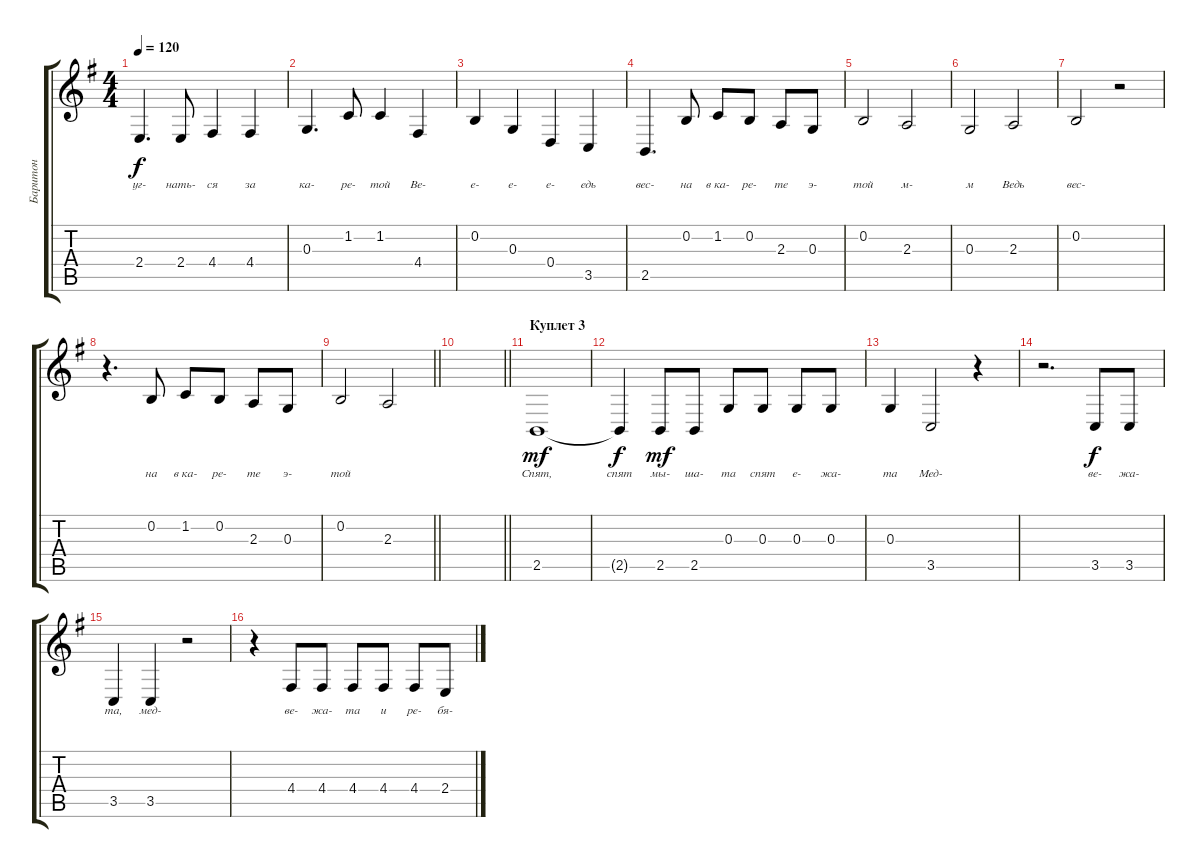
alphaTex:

\track ("Баритон" "Баритон") {instrument acousticgrandpiano}
\staff {score tabs}
\tuning (E4 B3 G3 D3 A2 E2) {hide}
\ts (4 4)
\tempo 120
\clef g2
\ks g
2.4.4{d lyrics (0 "уг-") lyrics (1 "") lyrics (2 "") lyrics (3 "") lyrics (4 "") dy f} 2.4.8{lyrics (0 "нать-") lyrics (1 "") lyrics (2 "") lyrics (3 "") lyrics (4 "")} 4.4.4{lyrics (0 "ся") lyrics (1 "") lyrics (2 "") lyrics (3 "") lyrics (4 "")} 4.4.4{lyrics (0 "за") lyrics (1 "") lyrics (2 "") lyrics (3 "") lyrics (4 "")} |
0.3.4{d lyrics (0 "ка-") lyrics (1 "") lyrics (2 "") lyrics (3 "") lyrics (4 "")} 1.2.8{lyrics (0 "ре-") lyrics (1 "") lyrics (2 "") lyrics (3 "") lyrics (4 "")} 1.2.4{lyrics (0 "той") lyrics (1 "") lyrics (2 "") lyrics (3 "") lyrics (4 "")} 4.4.4{lyrics (0 "Ве-") lyrics (1 "") lyrics (2 "") lyrics (3 "") lyrics (4 "")} |
0.2.4{lyrics (0 "е-") lyrics (1 "") lyrics (2 "") lyrics (3 "") lyrics (4 "")} 0.3.4{lyrics (0 "е-") lyrics (1 "") lyrics (2 "") lyrics (3 "") lyrics (4 "")} 0.4.4{lyrics (0 "е-") lyrics (1 "") lyrics (2 "") lyrics (3 "") lyrics (4 "")} 3.5.4{lyrics (0 "едь") lyrics (1 "") lyrics (2 "") lyrics (3 "") lyrics (4 "")} |
2.5.4{d lyrics (0 "вес-") lyrics (1 "") lyrics (2 "") lyrics (3 "") lyrics (4 "")} 0.2.8{lyrics (0 "на") lyrics (1 "") lyrics (2 "") lyrics (3 "") lyrics (4 "")} 1.2.8{lyrics (0 "в ка-") lyrics (1 "") lyrics (2 "") lyrics (3 "") lyrics (4 "")} 0.2.8{lyrics (0 "ре-") lyrics (1 "") lyrics (2 "") lyrics (3 "") lyrics (4 "")} 2.3.8{lyrics (0 "те") lyrics (1 "") lyrics (2 "") lyrics (3 "") lyrics (4 "")} 0.3.8{lyrics (0 "э-") lyrics (1 "") lyrics (2 "") lyrics (3 "") lyrics (4 "")} |
0.2.2{lyrics (0 "той") lyrics (1 "") lyrics (2 "") lyrics (3 "") lyrics (4 "")} 2.3.2{lyrics (0 "м-") lyrics (1 "") lyrics (2 "") lyrics (3 "") lyrics (4 "")} |
0.3.2{lyrics (0 "м") lyrics (1 "") lyrics (2 "") lyrics (3 "") lyrics (4 "")} 2.3.2{lyrics (0 "Ведь") lyrics (1 "") lyrics (2 "") lyrics (3 "") lyrics (4 "")} |
0.2.2{lyrics (0 "вес-") lyrics (1 "") lyrics (2 "") lyrics (3 "") lyrics (4 "")} r.2 |
r.4{d} 0.2.8{lyrics (0 "на") lyrics (1 "") lyrics (2 "") lyrics (3 "") lyrics (4 "")} 1.2.8{lyrics (0 "в ка-") lyrics (1 "") lyrics (2 "") lyrics (3 "") lyrics (4 "")} 0.2.8{lyrics (0 "ре-") lyrics (1 "") lyrics (2 "") lyrics (3 "") lyrics (4 "")} 2.3.8{lyrics (0 "те") lyrics (1 "") lyrics (2 "") lyrics (3 "") lyrics (4 "")} 0.3.8{lyrics (0 "э-") lyrics (1 "") lyrics (2 "") lyrics (3 "") lyrics (4 "")} |
\barLineRight lightlight
0.2.2{lyrics (0 "той") lyrics (1 "") lyrics (2 "") lyrics (3 "") lyrics (4 "")} 2.3.2{lyrics (0 "") lyrics (1 "") lyrics (2 "") lyrics (3 "") lyrics (4 "")} |
\barLineRight lightlight
|
\section ("" "Куплет 3")
2.5.1{lyrics (0 "Спят,") lyrics (1 "") lyrics (2 "") lyrics (3 "") lyrics (4 "") dy mf} |
2.5{t}.4{lyrics (0 "спят") lyrics (1 "") lyrics (2 "") lyrics (3 "") lyrics (4 "") dy f} 2.5.8{lyrics (0 "мы-") lyrics (1 "") lyrics (2 "") lyrics (3 "") lyrics (4 "") dy mf} 2.5.8{lyrics (0 "ша-") lyrics (1 "") lyrics (2 "") lyrics (3 "") lyrics (4 "")} 0.3.8{lyrics (0 "та") lyrics (1 "") lyrics (2 "") lyrics (3 "") lyrics (4 "")} 0.3.8{lyrics (0 "спят") lyrics (1 "") lyrics (2 "") lyrics (3 "") lyrics (4 "")} 0.3.8{lyrics (0 "е-") lyrics (1 "") lyrics (2 "") lyrics (3 "") lyrics (4 "")} 0.3.8{lyrics (0 "жа-") lyrics (1 "") lyrics (2 "") lyrics (3 "") lyrics (4 "")} |
0.3.4{lyrics (0 "та") lyrics (1 "") lyrics (2 "") lyrics (3 "") lyrics (4 "")} 3.5.2{lyrics (0 "Мед-") lyrics (1 "") lyrics (2 "") lyrics (3 "") lyrics (4 "")} r.4 |
r.2{d} 3.5.8{lyrics (0 "ве-") lyrics (1 "") lyrics (2 "") lyrics (3 "") lyrics (4 "") dy f} 3.5.8{lyrics (0 "жа-") lyrics (1 "") lyrics (2 "") lyrics (3 "") lyrics (4 "")} |
3.5.4{lyrics (0 "та,") lyrics (1 "") lyrics (2 "") lyrics (3 "") lyrics (4 "")} 3.5.4{lyrics (0 "мед-") lyrics (1 "") lyrics (2 "") lyrics (3 "") lyrics (4 "")} r.2 |
r.4 4.4.8{lyrics (0 "ве-") lyrics (1 "") lyrics (2 "") lyrics (3 "") lyrics (4 "")} 4.4.8{lyrics (0 "жа-") lyrics (1 "") lyrics (2 "") lyrics (3 "") lyrics (4 "")} 4.4.8{lyrics (0 "та") lyrics (1 "") lyrics (2 "") lyrics (3 "") lyrics (4 "")} 4.4.8{lyrics (0 "и") lyrics (1 "") lyrics (2 "") lyrics (3 "") lyrics (4 "")} 4.4.8{lyrics (0 "ре-") lyrics (1 "") lyrics (2 "") lyrics (3 "") lyrics (4 "")} 2.4.8{lyrics (0 "бя-") lyrics (1 "") lyrics (2 "") lyrics (3 "") lyrics (4 "")}
